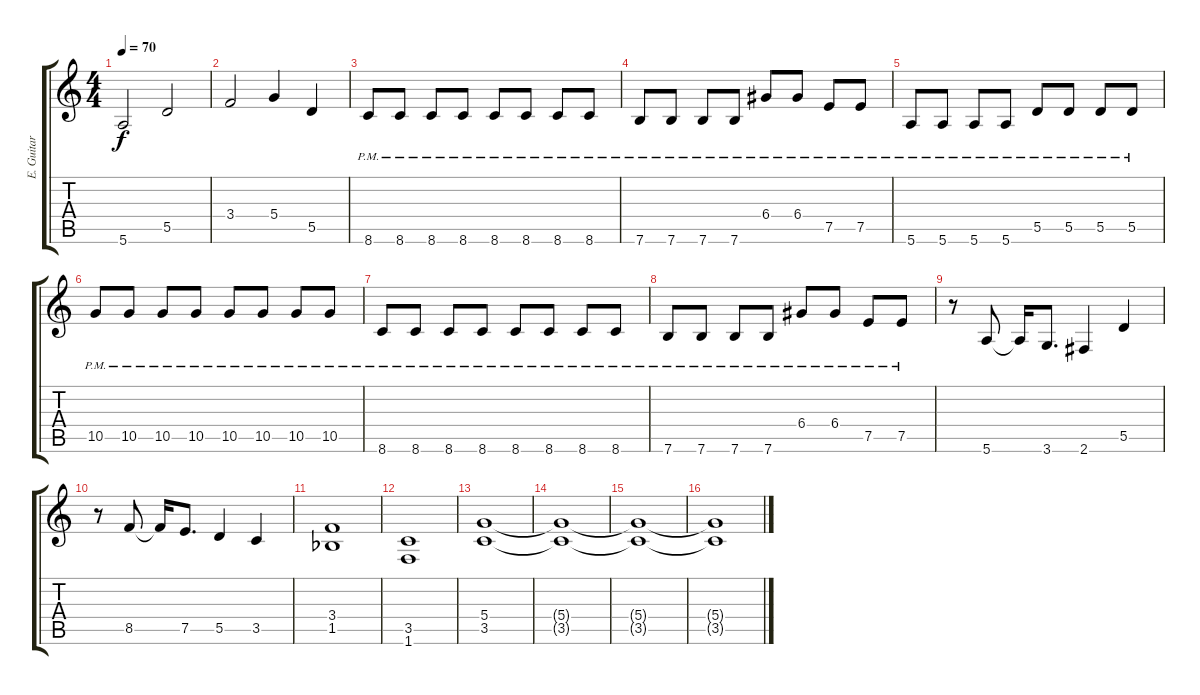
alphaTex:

\track ("E. Guitar II" "E. Guitar ") {instrument overdrivenguitar}
\staff {score tabs}
\tuning (E4 B3 G3 D3 A2 E2) {hide}
\ts (4 4)
\tempo 70
\clef g2
\ks c
5.6.2{dy f} 5.5.2 |
3.4.2 5.4.4 5.5.4 |
8.6{pm}.8 8.6{pm}.8 8.6{pm}.8 8.6{pm}.8 8.6{pm}.8 8.6{pm}.8 8.6{pm}.8 8.6{pm}.8 |
7.6{pm}.8 7.6{pm}.8 7.6{pm}.8 7.6{pm}.8 6.4{pm}.8 6.4{pm}.8 7.5{pm}.8 7.5{pm}.8 |
5.6{pm}.8 5.6{pm}.8 5.6{pm}.8 5.6{pm}.8 5.5{pm}.8 5.5{pm}.8 5.5{pm}.8 5.5{pm}.8 |
10.5{pm}.8 10.5{pm}.8 10.5{pm}.8 10.5{pm}.8 10.5{pm}.8 10.5{pm}.8 10.5{pm}.8 10.5{pm}.8 |
8.6{pm}.8 8.6{pm}.8 8.6{pm}.8 8.6{pm}.8 8.6{pm}.8 8.6{pm}.8 8.6{pm}.8 8.6{pm}.8 |
7.6{pm}.8 7.6{pm}.8 7.6{pm}.8 7.6{pm}.8 6.4{pm}.8 6.4{pm}.8 7.5{pm}.8 7.5{pm}.8 |
r.8 5.6.8 5.6{t}.16 3.6.8{d} 2.6.4 5.5.4 |
r.8 8.5.8 8.5{t}.16 7.5.8{d} 5.5.4 3.5.4 |
(3.4 1.5{acc b}).1 |
(3.5 1.6).1 |
(5.4 3.5).1 |
(5.4{t} 3.5{t}).1 |
(5.4{t} 3.5{t}).1 |
(5.4{t} 3.5{t}).1
